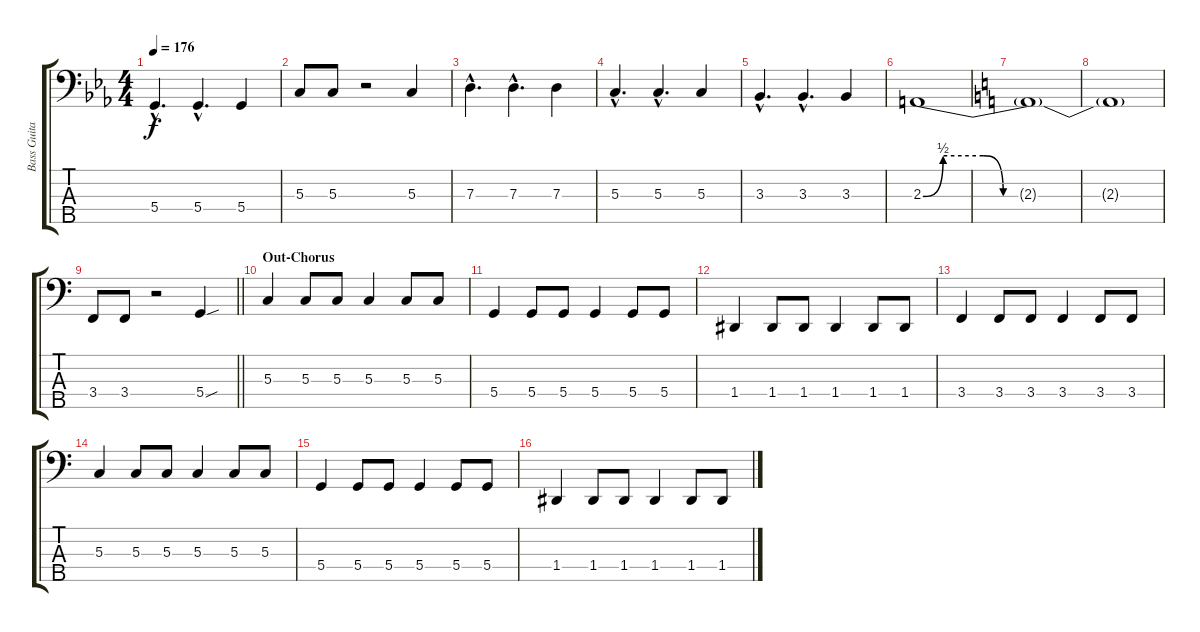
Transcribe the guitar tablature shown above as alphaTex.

\track ("Bass Guitar" "Bass Guita") {instrument electricbasspick}
\staff {score tabs}
\tuning (F2 C2 G1 D1 A0) {hide}
\ts (4 4)
\tempo 176
\clef f4
\ks eb
5.4{hac}.4{d dy f} 5.4{hac}.4{d} 5.4.4 |
5.3.8 5.3.8 r.2 5.3.4 |
7.3{hac}.4{d} 7.3{hac}.4{d} 7.3.4 |
5.3{hac}.4{d} 5.3{hac}.4{d} 5.3.4 |
3.3{hac}.4{d} 3.3{hac}.4{d} 3.3.4 |
2.3{be (custom 0 0 5 2 15 2 20 0 45 0 60 0)}.1 |
\ks c
2.3{t}.1 |
2.3{t}.1 |
\barLineRight lightlight
3.4.8 3.4.8 r.2 5.4{sou}.4 |
\section ("" "Out-Chorus")
5.3.4 5.3.8 5.3.8 5.3.4 5.3.8 5.3.8 |
5.4.4 5.4.8 5.4.8 5.4.4 5.4.8 5.4.8 |
1.4.4 1.4.8 1.4.8 1.4.4 1.4.8 1.4.8 |
3.4.4 3.4.8 3.4.8 3.4.4 3.4.8 3.4.8 |
5.3.4 5.3.8 5.3.8 5.3.4 5.3.8 5.3.8 |
5.4.4 5.4.8 5.4.8 5.4.4 5.4.8 5.4.8 |
1.4.4 1.4.8 1.4.8 1.4.4 1.4.8 1.4.8
